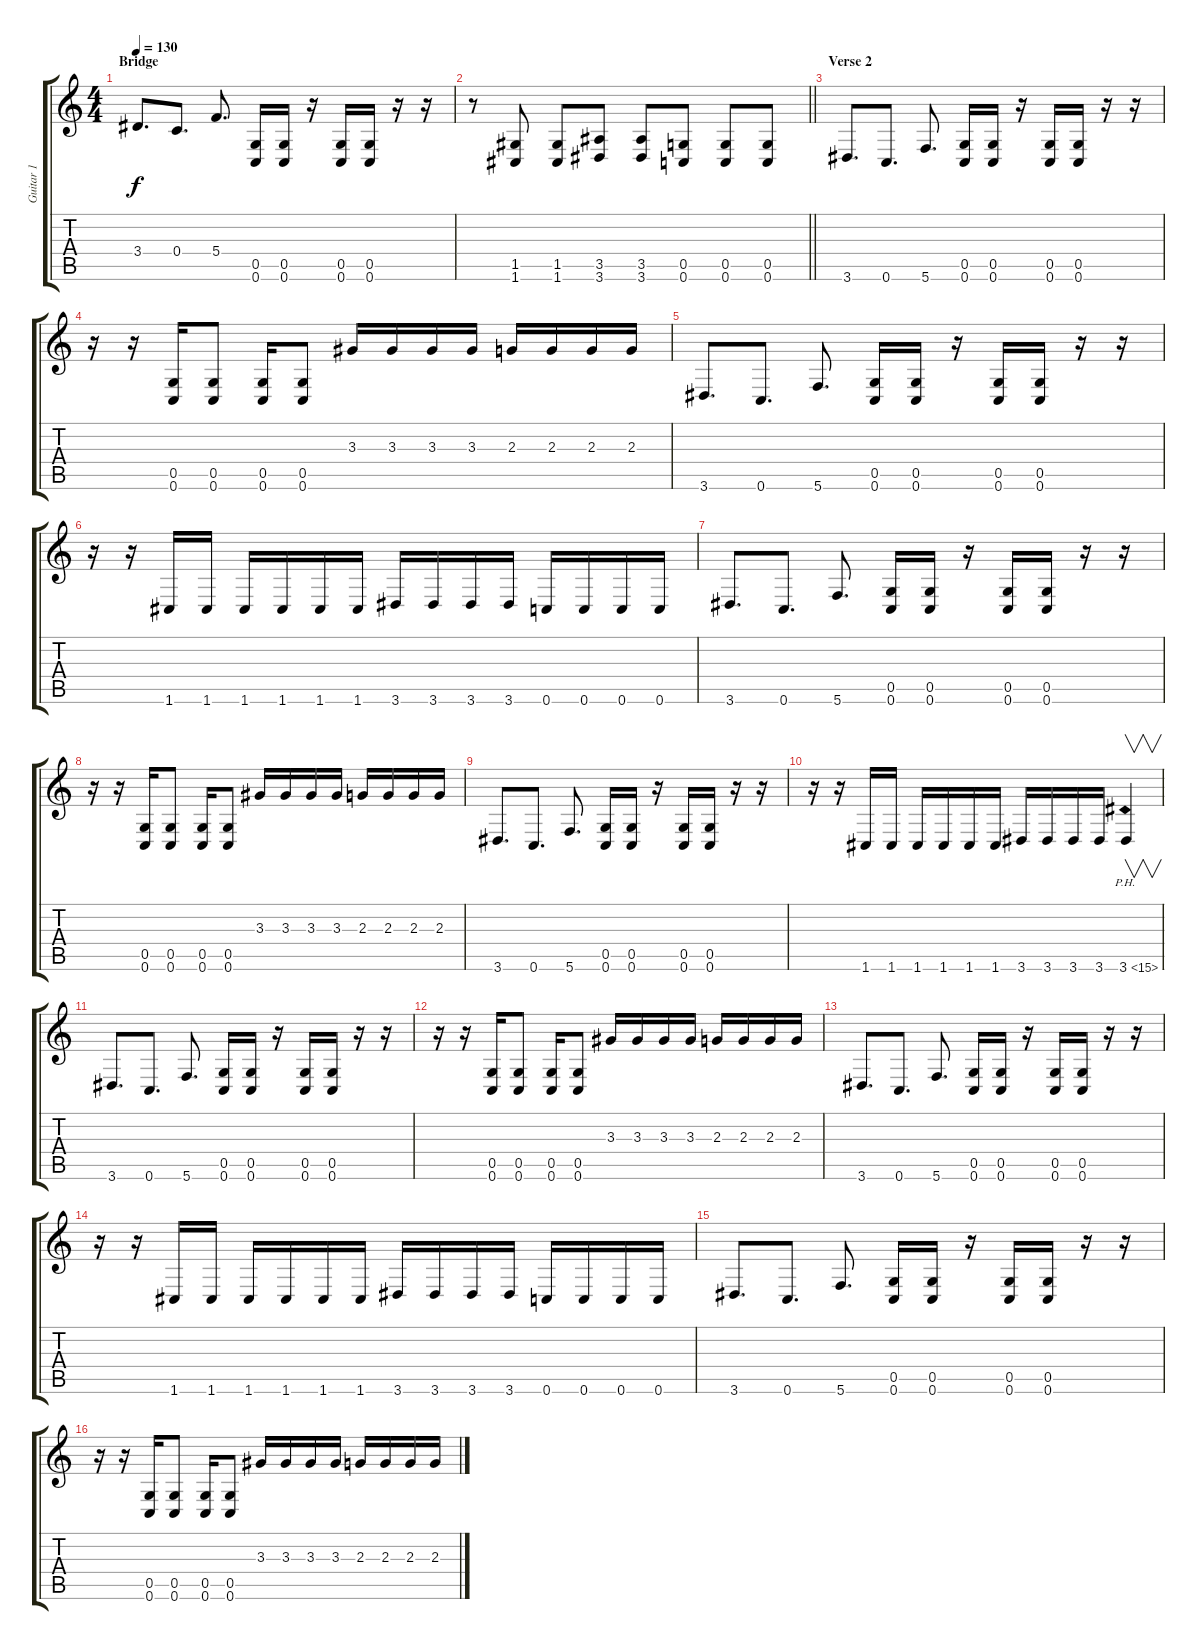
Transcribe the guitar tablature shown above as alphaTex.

\track ("Guitar 1" "Guitar 1") {instrument distortionguitar}
\staff {score tabs}
\tuning (D4 A3 F3 C3 G2 C2) {hide}
\ts (4 4)
\section ("" "Bridge")
\tempo 130
\clef g2
\ks c
3.4.8{d dy f} 0.4.8{d} 5.4.8{d} (0.5 0.6).16 (0.5 0.6).16 r.16 (0.5 0.6).16 (0.5 0.6).16 r.16 r.16 |
\barLineRight lightlight
r.8 (1.5 1.6).8 (1.5 1.6).8 (3.5 3.6).8 (3.5 3.6).8 (0.5 0.6).8 (0.5 0.6).8 (0.5 0.6).8 |
\section ("" "Verse 2")
3.6.8{d} 0.6.8{d} 5.6.8{d} (0.5 0.6).16 (0.5 0.6).16 r.16 (0.5 0.6).16 (0.5 0.6).16 r.16 r.16 |
r.16 r.16 (0.5 0.6).16 (0.5 0.6).8 (0.5 0.6).16 (0.5 0.6).8 3.3.16 3.3.16 3.3.16 3.3.16 2.3.16 2.3.16 2.3.16 2.3.16 |
3.6.8{d} 0.6.8{d} 5.6.8{d} (0.5 0.6).16 (0.5 0.6).16 r.16 (0.5 0.6).16 (0.5 0.6).16 r.16 r.16 |
r.16 r.16 1.6.16 1.6.16 1.6.16 1.6.16 1.6.16 1.6.16 3.6.16 3.6.16 3.6.16 3.6.16 0.6.16 0.6.16 0.6.16 0.6.16 |
3.6.8{d} 0.6.8{d} 5.6.8{d} (0.5 0.6).16 (0.5 0.6).16 r.16 (0.5 0.6).16 (0.5 0.6).16 r.16 r.16 |
r.16 r.16 (0.5 0.6).16 (0.5 0.6).8 (0.5 0.6).16 (0.5 0.6).8 3.3.16 3.3.16 3.3.16 3.3.16 2.3.16 2.3.16 2.3.16 2.3.16 |
3.6.8{d} 0.6.8{d} 5.6.8{d} (0.5 0.6).16 (0.5 0.6).16 r.16 (0.5 0.6).16 (0.5 0.6).16 r.16 r.16 |
r.16 r.16 1.6.16 1.6.16 1.6.16 1.6.16 1.6.16 1.6.16 3.6.16 3.6.16 3.6.16 3.6.16 3.6{ph 12}.4{v} |
3.6.8{d} 0.6.8{d} 5.6.8{d} (0.5 0.6).16 (0.5 0.6).16 r.16 (0.5 0.6).16 (0.5 0.6).16 r.16 r.16 |
r.16 r.16 (0.5 0.6).16 (0.5 0.6).8 (0.5 0.6).16 (0.5 0.6).8 3.3.16 3.3.16 3.3.16 3.3.16 2.3.16 2.3.16 2.3.16 2.3.16 |
3.6.8{d} 0.6.8{d} 5.6.8{d} (0.5 0.6).16 (0.5 0.6).16 r.16 (0.5 0.6).16 (0.5 0.6).16 r.16 r.16 |
r.16 r.16 1.6.16 1.6.16 1.6.16 1.6.16 1.6.16 1.6.16 3.6.16 3.6.16 3.6.16 3.6.16 0.6.16 0.6.16 0.6.16 0.6.16 |
3.6.8{d} 0.6.8{d} 5.6.8{d} (0.5 0.6).16 (0.5 0.6).16 r.16 (0.5 0.6).16 (0.5 0.6).16 r.16 r.16 |
r.16 r.16 (0.5 0.6).16 (0.5 0.6).8 (0.5 0.6).16 (0.5 0.6).8 3.3.16 3.3.16 3.3.16 3.3.16 2.3.16 2.3.16 2.3.16 2.3.16
